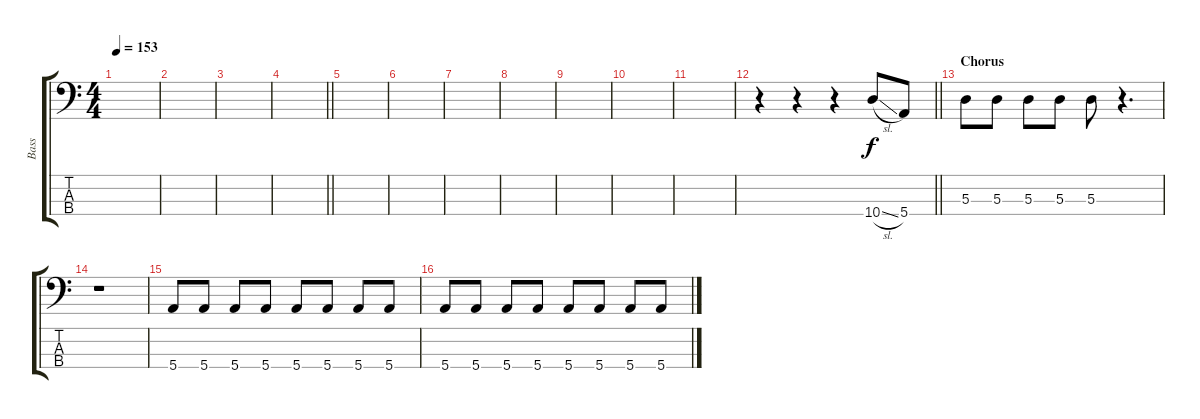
\track ("Bass" "Bass") {instrument electricbasspick}
\staff {score tabs}
\tuning (G2 D2 A1 E1) {hide}
\ts (4 4)
\tempo 153
\clef f4
\ks c
|
|
|
\barLineRight lightlight
|
|
|
|
|
|
|
|
\barLineRight lightlight
r.4 r.4 r.4 10.4{sl}.8 5.4.8 |
\section ("" "Chorus")
5.3.8 5.3.8 5.3.8 5.3.8 5.3.8 r.4{d} |
r.1 |
5.4.8 5.4.8 5.4.8 5.4.8 5.4.8 5.4.8 5.4.8 5.4.8 |
5.4.8 5.4.8 5.4.8 5.4.8 5.4.8 5.4.8 5.4.8 5.4.8
